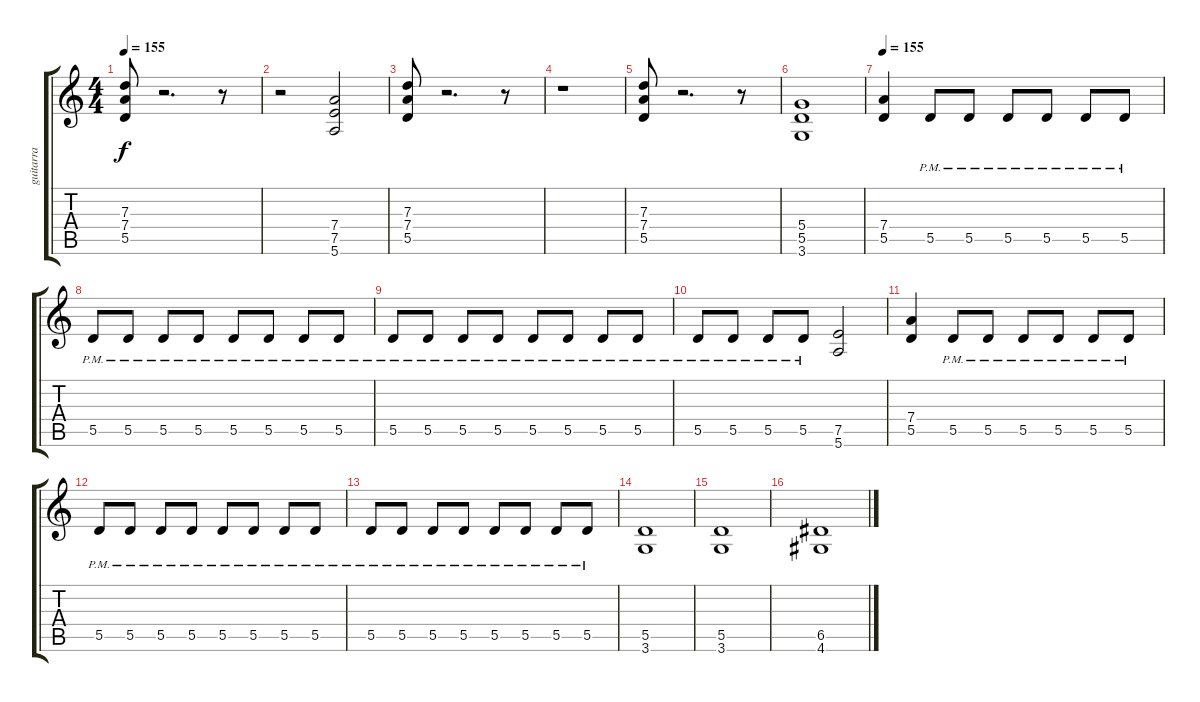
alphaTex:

\track ("guitarra" "guitarra") {instrument distortionguitar}
\staff {score tabs}
\tuning (E4 B3 G3 D3 A2 E2) {hide}
\ts (4 4)
\tempo 155
\clef g2
\ks c
(7.3 7.4 5.5).8{dy f} r.2{d} r.8 |
r.2 (7.4 7.5 5.6).2 |
(7.3 7.4 5.5).8 r.2{d} r.8 |
r.1 |
(7.3 7.4 5.5).8 r.2{d} r.8 |
(5.4 5.5 3.6).1 |
\tempo 155
(7.4 5.5).4 5.5{pm}.8 5.5{pm}.8 5.5{pm}.8 5.5{pm}.8 5.5{pm}.8 5.5{pm}.8 |
5.5{pm}.8 5.5{pm}.8 5.5{pm}.8 5.5{pm}.8 5.5{pm}.8 5.5{pm}.8 5.5{pm}.8 5.5{pm}.8 |
5.5{pm}.8 5.5{pm}.8 5.5{pm}.8 5.5{pm}.8 5.5{pm}.8 5.5{pm}.8 5.5{pm}.8 5.5{pm}.8 |
5.5{pm}.8 5.5{pm}.8 5.5{pm}.8 5.5{pm}.8 (7.5 5.6).2 |
(7.4 5.5).4 5.5{pm}.8 5.5{pm}.8 5.5{pm}.8 5.5{pm}.8 5.5{pm}.8 5.5{pm}.8 |
5.5{pm}.8 5.5{pm}.8 5.5{pm}.8 5.5{pm}.8 5.5{pm}.8 5.5{pm}.8 5.5{pm}.8 5.5{pm}.8 |
5.5{pm}.8 5.5{pm}.8 5.5{pm}.8 5.5{pm}.8 5.5{pm}.8 5.5{pm}.8 5.5{pm}.8 5.5{pm}.8 |
(5.5 3.6).1 |
(5.5 3.6).1 |
(6.5 4.6).1
